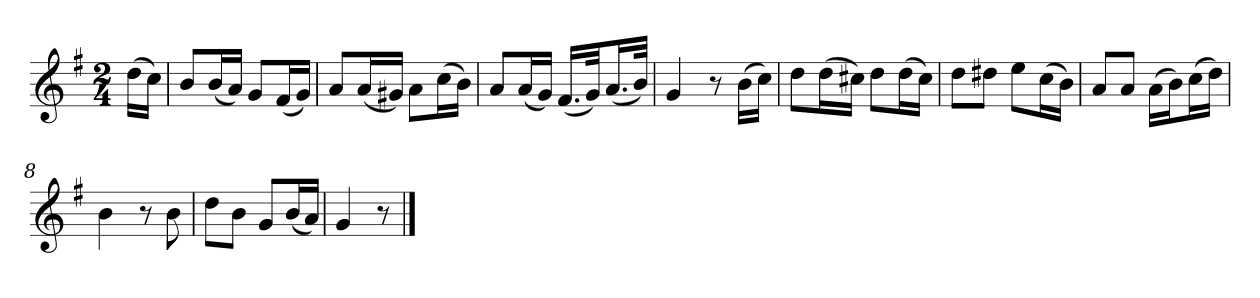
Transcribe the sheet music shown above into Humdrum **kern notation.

**kern
*part1
*staff1
*k[f#]
*M2/4
*MM120
=
(16ddLL
16ccJJ)
=1
8bL
(16bL
16aJJ)
8gL
(16f#L
16gJJ)
=2
8aL
(16aL
16g#XJJ)
8aL
(16ccL
16bJJ)
=3
8aL
(16aL
16gJJ)
(16.f#LL
32gJk)
(16.aL
32bJJk)
=4
4g
8r
(16bLL
16ccJJ)
=5
8ddL
(16ddL
16cc#XJJ)
8ddL
(16ddL
16cc#JJ)
=6
8ddL
8dd#XJ
8eeL
(16ccL
16bJJ)
=7
8aL
8aJ
(16aLL
16bJ)
(16ccL
16ddJJ)
=8
4b
8r
8b
=9
8ddL
8bJ
8gL
(16bL
16aJJ)
=10
4g
8r
==
*-
